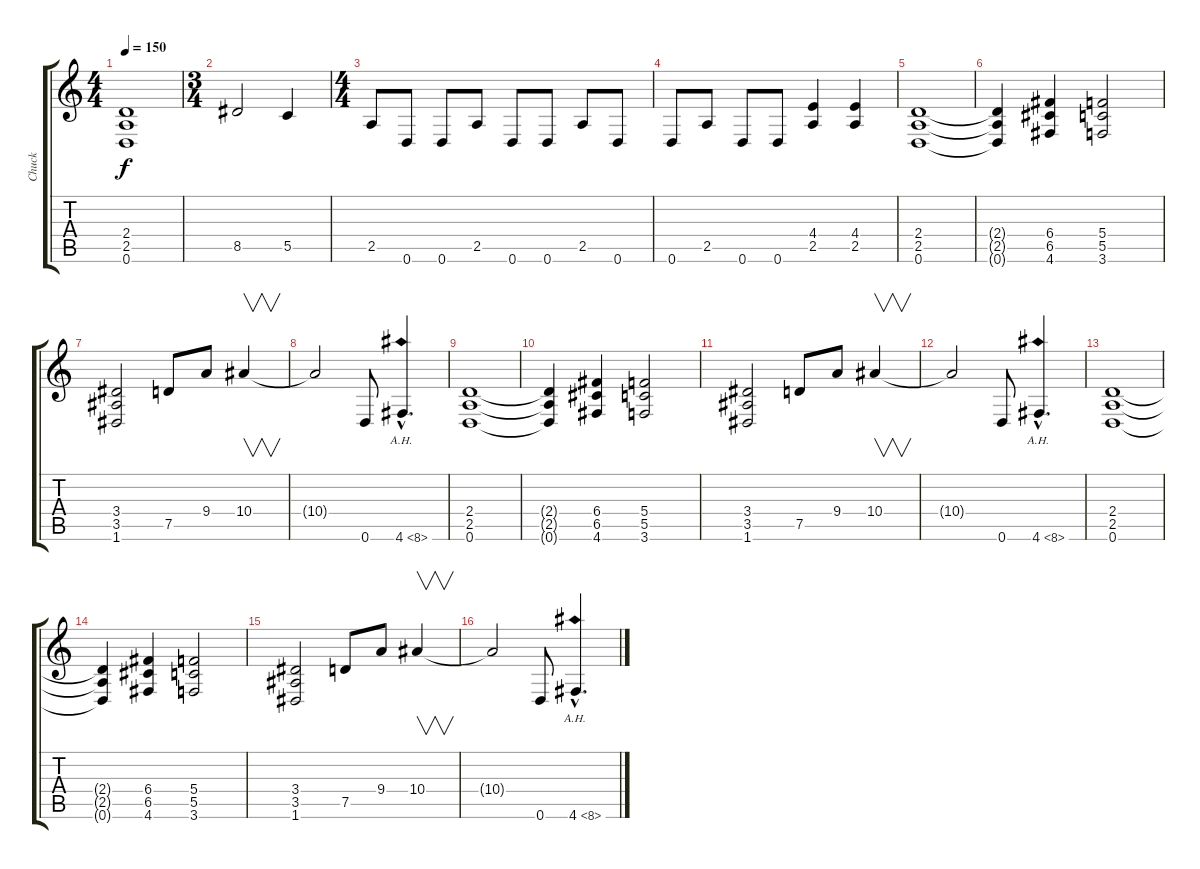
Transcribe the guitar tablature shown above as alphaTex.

\track ("Chuck" "Chuck") {instrument distortionguitar}
\staff {score tabs}
\tuning (D4 A3 F3 C3 G2 D2) {hide}
\ts (4 4)
\tempo 150
\clef g2
\ks c
(2.4 2.5 0.6).1{dy f} |
\ts (3 4)
8.5.2 5.5.4 |
\ts (4 4)
2.5.8 0.6.8 0.6.8 2.5.8 0.6.8 0.6.8 2.5.8 0.6.8 |
0.6.8 2.5.8 0.6.8 0.6.8 (4.4 2.5).4 (4.4 2.5).4 |
(2.4 2.5 0.6).1 |
(2.4{t} 2.5{t} 0.6{t}).4 (6.4 6.5 4.6).4 (5.4 5.5 3.6).2 |
(3.4 3.5 1.6).2 7.5.8 9.4.8 10.4.4{v} |
10.4{t}.2 0.6.8 4.6{ah 4 hac}.4{d} |
(2.4 2.5 0.6).1 |
(2.4{t} 2.5{t} 0.6{t}).4 (6.4 6.5 4.6).4 (5.4 5.5 3.6).2 |
(3.4 3.5 1.6).2 7.5.8 9.4.8 10.4.4{v} |
10.4{t}.2 0.6.8 4.6{ah 4 hac}.4{d} |
(2.4 2.5 0.6).1 |
(2.4{t} 2.5{t} 0.6{t}).4 (6.4 6.5 4.6).4 (5.4 5.5 3.6).2 |
(3.4 3.5 1.6).2 7.5.8 9.4.8 10.4.4{v} |
10.4{t}.2 0.6.8 4.6{ah 4 hac}.4{d}
